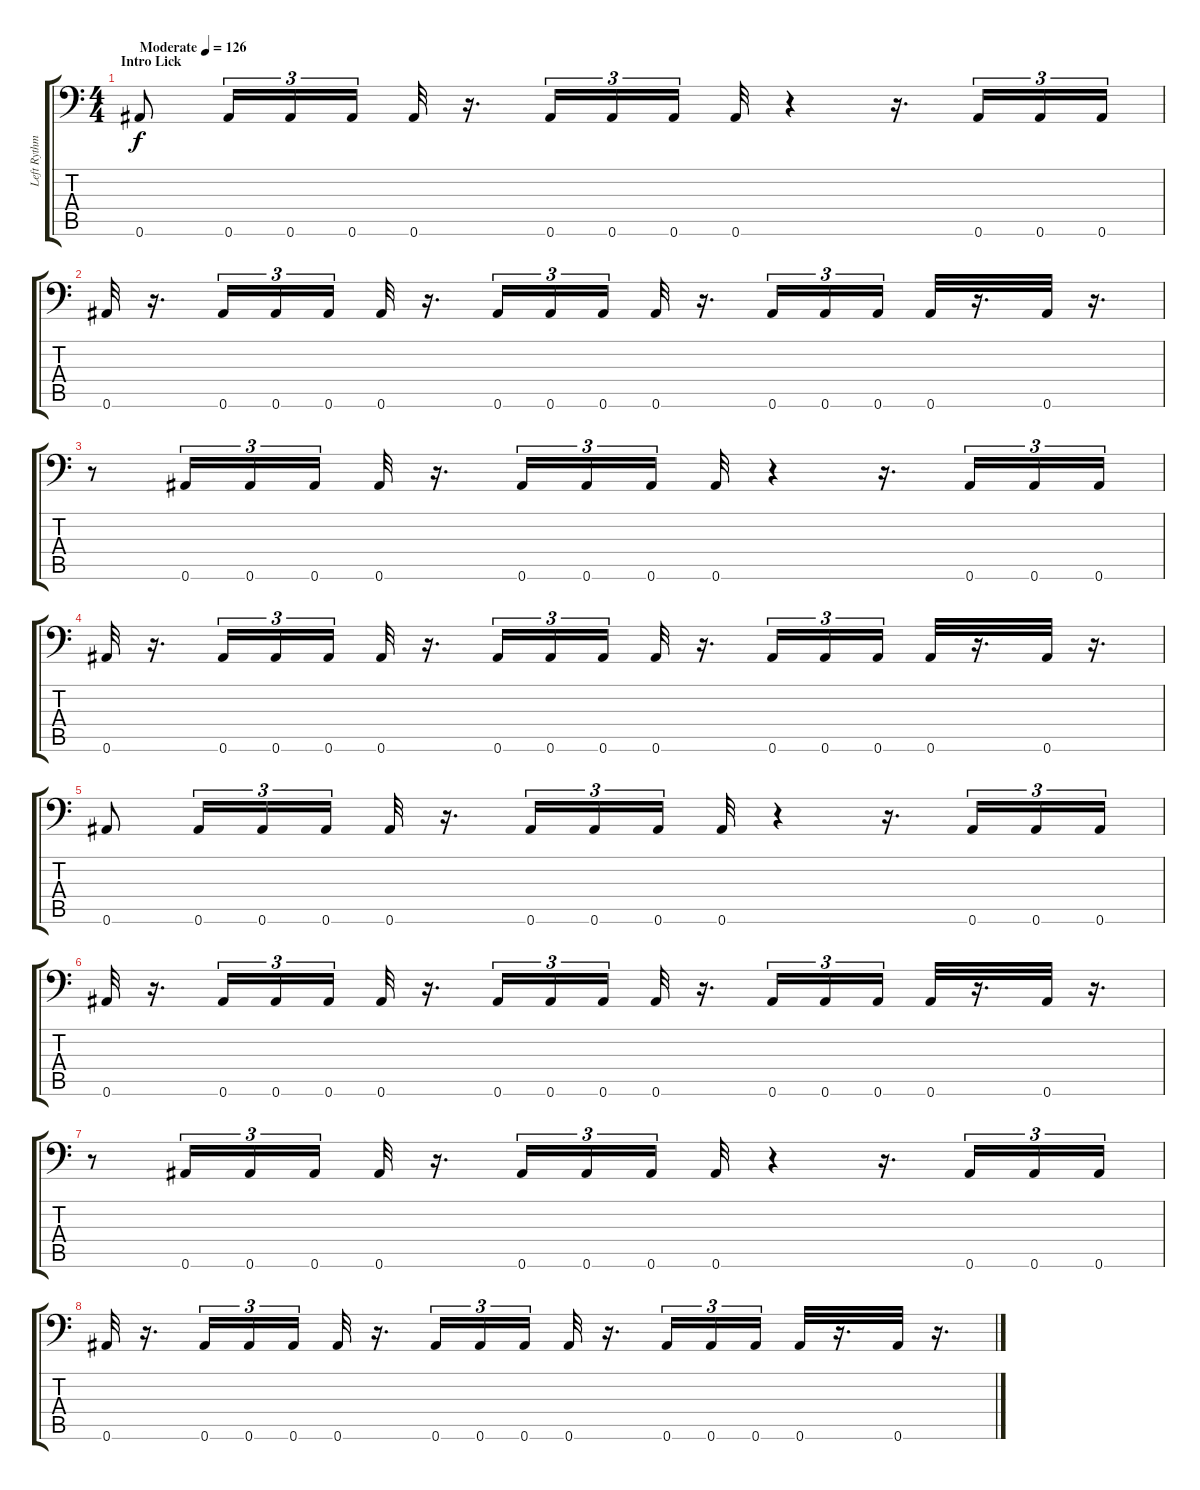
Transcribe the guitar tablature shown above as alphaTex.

\track ("Left Rythm" "Left Rythm") {instrument distortionguitar}
\staff {score tabs}
\tuning (C4 G3 Eb3 Bb2 F2 Bb1) {hide}
\ts (4 4)
\section ("" "Intro Lick")
\tempo (126 "Moderate")
\clef f4
\ks c
0.6.8{dy f instrument distortionguitar} 0.6.16{tu (3 2)} 0.6.16{tu (3 2)} 0.6.16{tu (3 2)} 0.6.32 r.16{d} 0.6.16{tu (3 2)} 0.6.16{tu (3 2)} 0.6.16{tu (3 2)} 0.6.32 r.4 r.16{d} 0.6.16{tu (3 2)} 0.6.16{tu (3 2)} 0.6.16{tu (3 2)} |
0.6.32 r.16{d} 0.6.16{tu (3 2)} 0.6.16{tu (3 2)} 0.6.16{tu (3 2)} 0.6.32 r.16{d} 0.6.16{tu (3 2)} 0.6.16{tu (3 2)} 0.6.16{tu (3 2)} 0.6.32 r.16{d} 0.6.16{tu (3 2)} 0.6.16{tu (3 2)} 0.6.16{tu (3 2)} 0.6.32 r.16{d} 0.6.32 r.16{d} |
r.8 0.6.16{tu (3 2)} 0.6.16{tu (3 2)} 0.6.16{tu (3 2)} 0.6.32 r.16{d} 0.6.16{tu (3 2)} 0.6.16{tu (3 2)} 0.6.16{tu (3 2)} 0.6.32 r.4 r.16{d} 0.6.16{tu (3 2)} 0.6.16{tu (3 2)} 0.6.16{tu (3 2)} |
0.6.32 r.16{d} 0.6.16{tu (3 2)} 0.6.16{tu (3 2)} 0.6.16{tu (3 2)} 0.6.32 r.16{d} 0.6.16{tu (3 2)} 0.6.16{tu (3 2)} 0.6.16{tu (3 2)} 0.6.32 r.16{d} 0.6.16{tu (3 2)} 0.6.16{tu (3 2)} 0.6.16{tu (3 2)} 0.6.32 r.16{d} 0.6.32 r.16{d} |
0.6.8 0.6.16{tu (3 2)} 0.6.16{tu (3 2)} 0.6.16{tu (3 2)} 0.6.32 r.16{d} 0.6.16{tu (3 2)} 0.6.16{tu (3 2)} 0.6.16{tu (3 2)} 0.6.32 r.4 r.16{d} 0.6.16{tu (3 2)} 0.6.16{tu (3 2)} 0.6.16{tu (3 2)} |
0.6.32 r.16{d} 0.6.16{tu (3 2)} 0.6.16{tu (3 2)} 0.6.16{tu (3 2)} 0.6.32 r.16{d} 0.6.16{tu (3 2)} 0.6.16{tu (3 2)} 0.6.16{tu (3 2)} 0.6.32 r.16{d} 0.6.16{tu (3 2)} 0.6.16{tu (3 2)} 0.6.16{tu (3 2)} 0.6.32 r.16{d} 0.6.32 r.16{d} |
r.8 0.6.16{tu (3 2)} 0.6.16{tu (3 2)} 0.6.16{tu (3 2)} 0.6.32 r.16{d} 0.6.16{tu (3 2)} 0.6.16{tu (3 2)} 0.6.16{tu (3 2)} 0.6.32 r.4 r.16{d} 0.6.16{tu (3 2)} 0.6.16{tu (3 2)} 0.6.16{tu (3 2)} |
0.6.32 r.16{d} 0.6.16{tu (3 2)} 0.6.16{tu (3 2)} 0.6.16{tu (3 2)} 0.6.32 r.16{d} 0.6.16{tu (3 2)} 0.6.16{tu (3 2)} 0.6.16{tu (3 2)} 0.6.32 r.16{d} 0.6.16{tu (3 2)} 0.6.16{tu (3 2)} 0.6.16{tu (3 2)} 0.6.32 r.16{d} 0.6.32 r.16{d}
